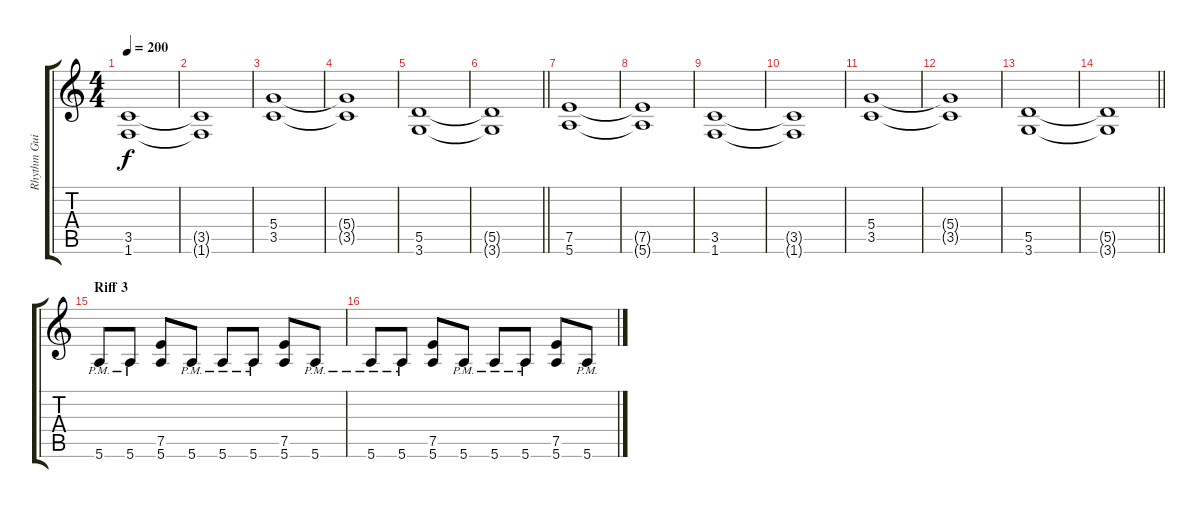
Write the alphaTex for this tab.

\track ("Rhythm Guitar 1: Juha-Pekka Alanen" "Rhythm Gui") {instrument distortionguitar}
\staff {score tabs}
\tuning (E4 B3 G3 D3 A2 E2) {hide}
\ts (4 4)
\tempo 200
\clef g2
\ks aminor
(3.5 1.6).1{dy f} |
(3.5{t} 1.6{t}).1 |
(5.4 3.5).1 |
(5.4{t} 3.5{t}).1 |
(5.5 3.6).1 |
\barLineRight lightlight
(5.5{t} 3.6{t}).1 |
(7.5 5.6).1 |
(7.5{t} 5.6{t}).1 |
(3.5 1.6).1 |
(3.5{t} 1.6{t}).1 |
(5.4 3.5).1 |
(5.4{t} 3.5{t}).1 |
(5.5 3.6).1 |
\barLineRight lightlight
(5.5{t} 3.6{t}).1 |
\section ("" "Riff 3")
5.6{pm}.8 5.6{pm}.8 (7.5 5.6).8 5.6{pm}.8 5.6{pm}.8 5.6{pm}.8 (7.5 5.6).8 5.6{pm}.8 |
5.6{pm}.8 5.6{pm}.8 (7.5 5.6).8 5.6{pm}.8 5.6{pm}.8 5.6{pm}.8 (7.5 5.6).8 5.6{pm}.8
